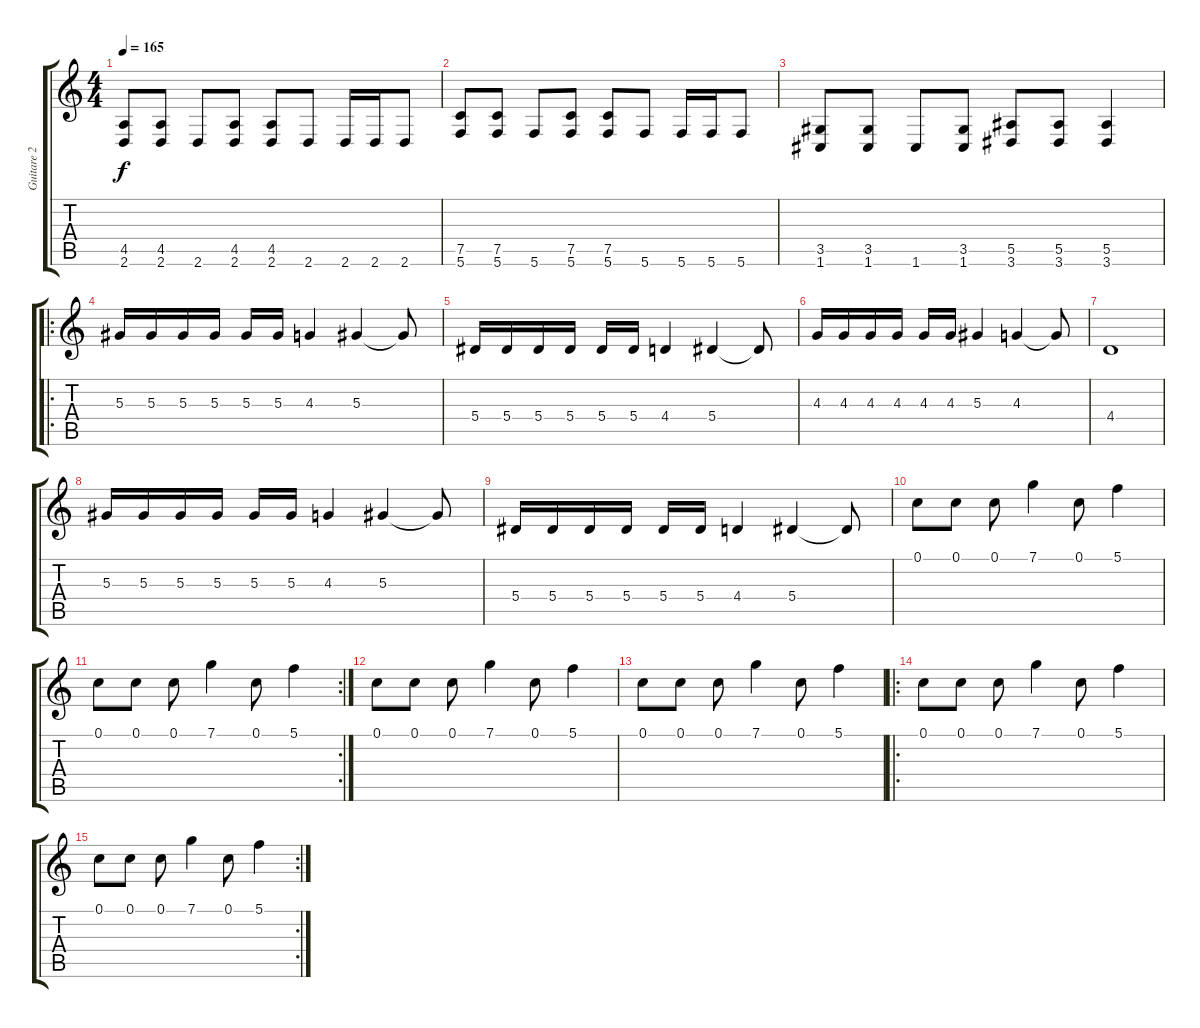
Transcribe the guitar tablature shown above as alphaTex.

\track ("Guitare 2" "Guitare 2") {instrument distortionguitar}
\staff {score tabs}
\tuning (C4 G3 Eb3 Bb2 F2 C2) {hide}
\ts (4 4)
\tempo 165
\clef g2
\ks c
(4.5 2.6).8{dy f} (4.5 2.6).8 2.6.8 (4.5 2.6).8 (4.5 2.6).8 2.6.8 2.6.16 2.6.16 2.6.8 |
(7.5 5.6).8 (7.5 5.6).8 5.6.8 (7.5 5.6).8 (7.5 5.6).8 5.6.8 5.6.16 5.6.16 5.6.8 |
(3.5 1.6).8 (3.5 1.6).8 1.6.8 (3.5 1.6).8 (5.5 3.6).8 (5.5 3.6).8 (5.5 3.6).4 |
\ro
5.3.16 5.3.16 5.3.16 5.3.16 5.3.16 5.3.16 4.3.4 5.3.4 5.3{t}.8 |
5.4.16 5.4.16 5.4.16 5.4.16 5.4.16 5.4.16 4.4.4 5.4.4 5.4{t}.8 |
4.3.16 4.3.16 4.3.16 4.3.16 4.3.16 4.3.16 5.3.4 4.3.4 4.3{t}.8 |
4.4.1 |
5.3.16 5.3.16 5.3.16 5.3.16 5.3.16 5.3.16 4.3.4 5.3.4 5.3{t}.8 |
5.4.16 5.4.16 5.4.16 5.4.16 5.4.16 5.4.16 4.4.4 5.4.4 5.4{t}.8 |
0.1.8 0.1.8 0.1.8 7.1.4 0.1.8 5.1.4 |
\rc 2
0.1.8 0.1.8 0.1.8 7.1.4 0.1.8 5.1.4 |
0.1.8 0.1.8 0.1.8 7.1.4 0.1.8 5.1.4 |
0.1.8 0.1.8 0.1.8 7.1.4 0.1.8 5.1.4 |
\ro
0.1.8 0.1.8 0.1.8 7.1.4 0.1.8 5.1.4 |
\rc 2
0.1.8 0.1.8 0.1.8 7.1.4 0.1.8 5.1.4
